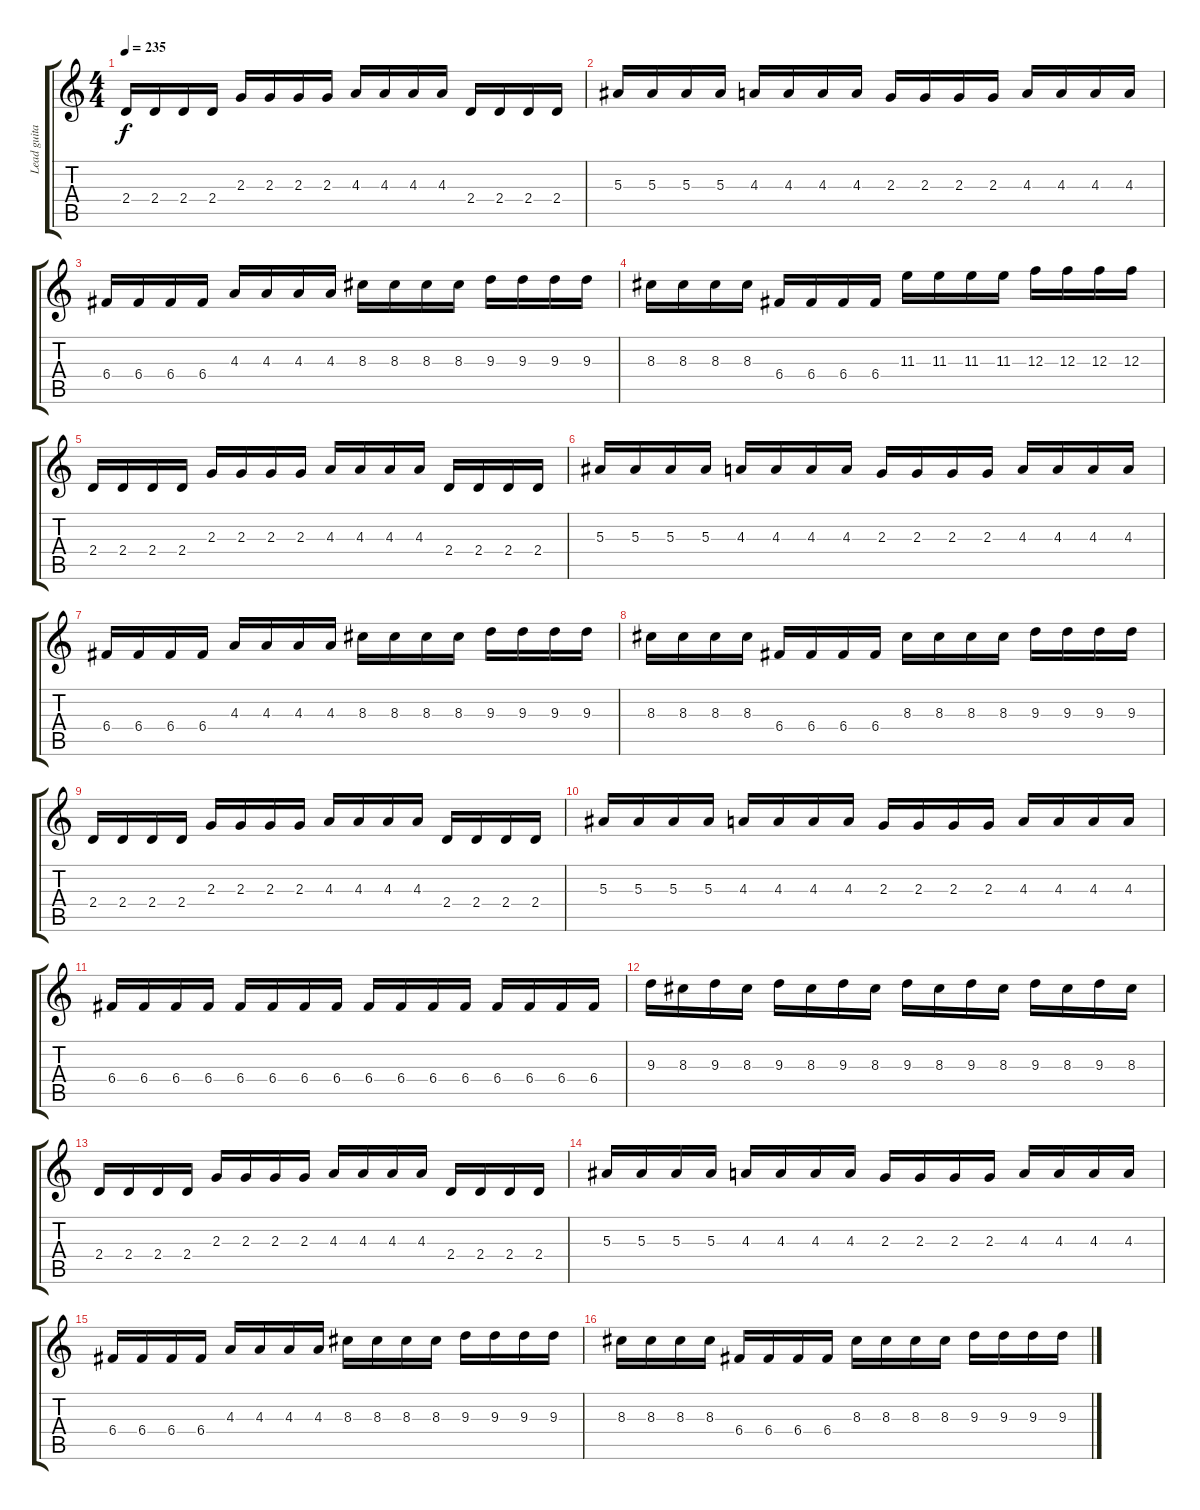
\track ("Lead guitar 2" "Lead guita") {instrument distortionguitar}
\staff {score tabs}
\tuning (D4 A3 F3 C3 G2 D2) {hide}
\ts (4 4)
\tempo 235
\clef g2
\ks c
2.4.16{dy f} 2.4.16 2.4.16 2.4.16 2.3.16 2.3.16 2.3.16 2.3.16 4.3.16 4.3.16 4.3.16 4.3.16 2.4.16 2.4.16 2.4.16 2.4.16 |
5.3.16 5.3.16 5.3.16 5.3.16 4.3.16 4.3.16 4.3.16 4.3.16 2.3.16 2.3.16 2.3.16 2.3.16 4.3.16 4.3.16 4.3.16 4.3.16 |
6.4.16 6.4.16 6.4.16 6.4.16 4.3.16 4.3.16 4.3.16 4.3.16 8.3.16 8.3.16 8.3.16 8.3.16 9.3.16 9.3.16 9.3.16 9.3.16 |
8.3.16 8.3.16 8.3.16 8.3.16 6.4.16 6.4.16 6.4.16 6.4.16 11.3.16 11.3.16 11.3.16 11.3.16 12.3.16 12.3.16 12.3.16 12.3.16 |
2.4.16 2.4.16 2.4.16 2.4.16 2.3.16 2.3.16 2.3.16 2.3.16 4.3.16 4.3.16 4.3.16 4.3.16 2.4.16 2.4.16 2.4.16 2.4.16 |
5.3.16 5.3.16 5.3.16 5.3.16 4.3.16 4.3.16 4.3.16 4.3.16 2.3.16 2.3.16 2.3.16 2.3.16 4.3.16 4.3.16 4.3.16 4.3.16 |
6.4.16 6.4.16 6.4.16 6.4.16 4.3.16 4.3.16 4.3.16 4.3.16 8.3.16 8.3.16 8.3.16 8.3.16 9.3.16 9.3.16 9.3.16 9.3.16 |
8.3.16 8.3.16 8.3.16 8.3.16 6.4.16 6.4.16 6.4.16 6.4.16 8.3.16 8.3.16 8.3.16 8.3.16 9.3.16 9.3.16 9.3.16 9.3.16 |
2.4.16 2.4.16 2.4.16 2.4.16 2.3.16 2.3.16 2.3.16 2.3.16 4.3.16 4.3.16 4.3.16 4.3.16 2.4.16 2.4.16 2.4.16 2.4.16 |
5.3.16 5.3.16 5.3.16 5.3.16 4.3.16 4.3.16 4.3.16 4.3.16 2.3.16 2.3.16 2.3.16 2.3.16 4.3.16 4.3.16 4.3.16 4.3.16 |
6.4.16 6.4.16 6.4.16 6.4.16 6.4.16 6.4.16 6.4.16 6.4.16 6.4.16 6.4.16 6.4.16 6.4.16 6.4.16 6.4.16 6.4.16 6.4.16 |
9.3.16 8.3.16 9.3.16 8.3.16 9.3.16 8.3.16 9.3.16 8.3.16 9.3.16 8.3.16 9.3.16 8.3.16 9.3.16 8.3.16 9.3.16 8.3.16 |
2.4.16 2.4.16 2.4.16 2.4.16 2.3.16 2.3.16 2.3.16 2.3.16 4.3.16 4.3.16 4.3.16 4.3.16 2.4.16 2.4.16 2.4.16 2.4.16 |
5.3.16 5.3.16 5.3.16 5.3.16 4.3.16 4.3.16 4.3.16 4.3.16 2.3.16 2.3.16 2.3.16 2.3.16 4.3.16 4.3.16 4.3.16 4.3.16 |
6.4.16 6.4.16 6.4.16 6.4.16 4.3.16 4.3.16 4.3.16 4.3.16 8.3.16 8.3.16 8.3.16 8.3.16 9.3.16 9.3.16 9.3.16 9.3.16 |
8.3.16 8.3.16 8.3.16 8.3.16 6.4.16 6.4.16 6.4.16 6.4.16 8.3.16 8.3.16 8.3.16 8.3.16 9.3.16 9.3.16 9.3.16 9.3.16
